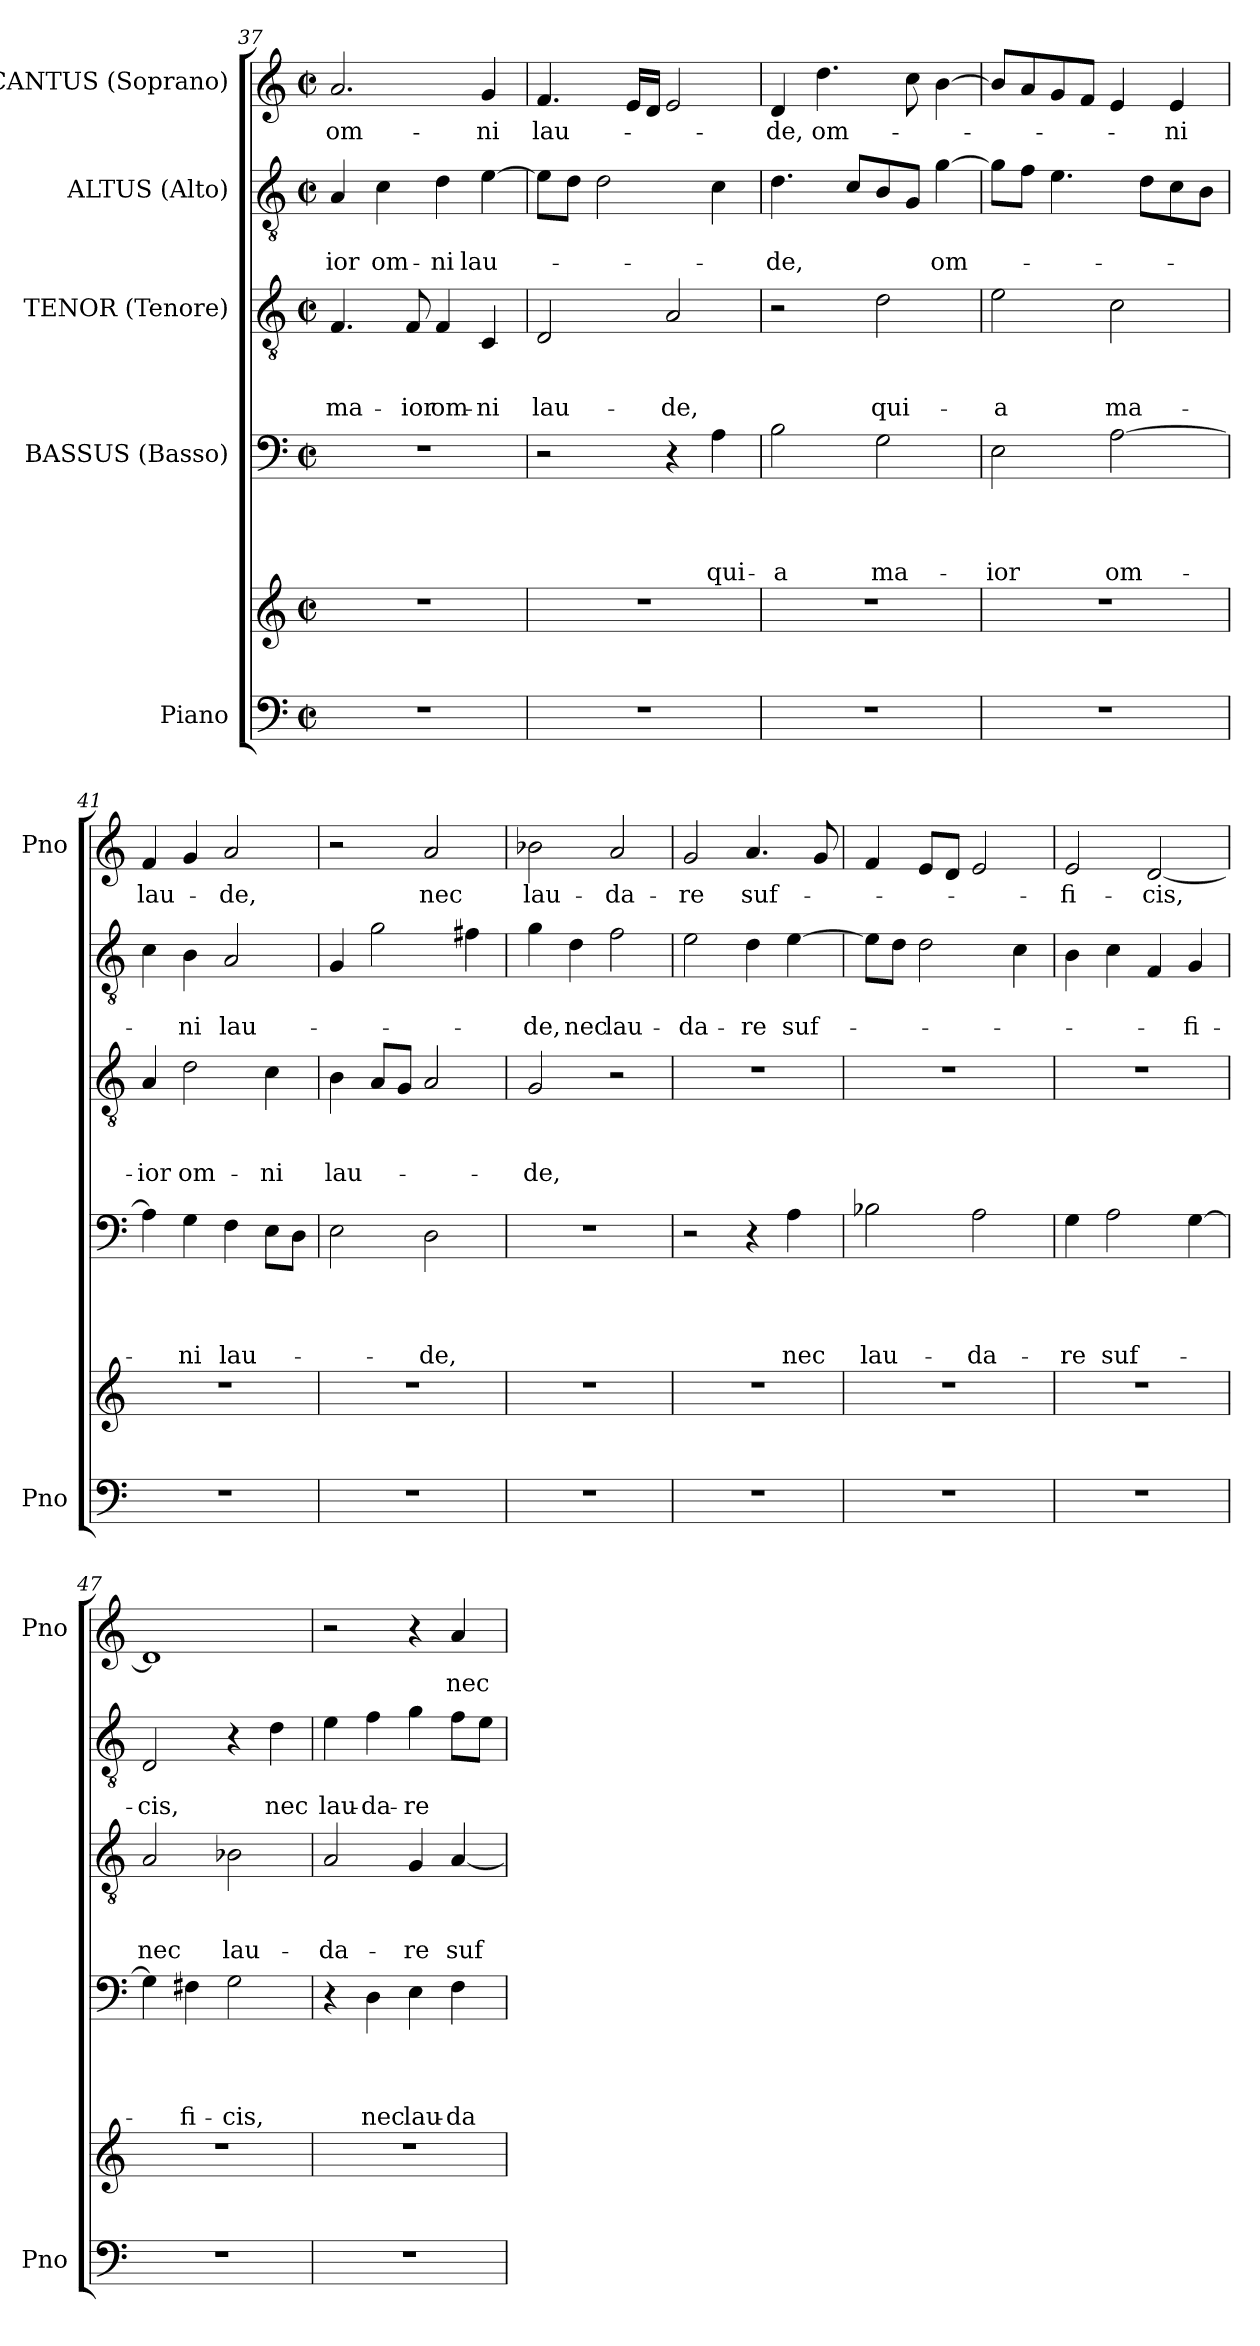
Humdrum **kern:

**kern	**kern	**kern	**text	**text	**text	**text	**kern	**text	**text	**text	**kern	**text	**text	**kern	**text
*part5	*part5	*part4	*part4	*part4	*part4	*part4	*part3	*part3	*part3	*part3	*part2	*part2	*part2	*part1	*part1
*staff6	*staff5	*staff4	*staff4	*staff4	*staff4	*staff4	*staff3	*staff3	*staff3	*staff3	*staff2	*staff2	*staff2	*staff1	*staff1
*I"Piano	*	*I"BASSUS (Basso)	*	*	*	*	*I"TENOR (Tenore)	*	*	*	*I"ALTUS (Alto)	*	*	*I"CANTUS (Soprano)	*
*I'Pno	*	*	*	*	*	*	*	*	*	*	*	*	*	*I'Pno	*
*clefF4	*clefG2	*clefF4	*	*	*	*	*clefGv2	*	*	*	*clefGv2	*	*	*clefG2	*
*k[]	*k[]	*k[]	*	*	*	*	*k[]	*	*	*	*k[]	*	*	*k[]	*
*C:	*C:	*C:	*	*	*	*	*C:	*	*	*	*C:	*	*	*C:	*
*M2/2	*M2/2	*M2/2	*	*	*	*	*M2/2	*	*	*	*M2/2	*	*	*M2/2	*
*met(c|)	*met(c|)	*met(c|)	*	*	*	*	*met(c|)	*	*	*	*met(c|)	*	*	*met(c|)	*
=37	=37	=37	=37	=37	=37	=37	=37	=37	=37	=37	=37	=37	=37	=37	=37
1r	1r	1r	.	.	.	.	4.F/	.	.	ma-	4A/	.	-ior	2.a/	om-
.	.	.	.	.	.	.	.	.	.	.	4c\	.	om-	.	.
.	.	.	.	.	.	.	8F/	.	.	-ior	.	.	.	.	.
.	.	.	.	.	.	.	4F/	.	.	om-	4d\	.	-ni	.	.
.	.	.	.	.	.	.	4C/	.	.	-ni	[4e\	.	lau-	4g/	-ni
=38	=38	=38	=38	=38	=38	=38	=38	=38	=38	=38	=38	=38	=38	=38	=38
1r	1r	2r	.	.	.	.	2D/	.	.	lau-	8e\L]	.	.	4.f/	lau-
.	.	.	.	.	.	.	.	.	.	.	8d\J	.	.	.	.
.	.	.	.	.	.	.	.	.	.	.	2d\	.	.	.	.
.	.	.	.	.	.	.	.	.	.	.	.	.	.	16e/LL	.
.	.	.	.	.	.	.	.	.	.	.	.	.	.	16d/JJ	.
.	.	4r	.	.	.	.	2A/	.	.	-de,	.	.	.	2e/	.
.	.	4A\	.	.	.	qui-	.	.	.	.	4c\	.	.	.	.
=39	=39	=39	=39	=39	=39	=39	=39	=39	=39	=39	=39	=39	=39	=39	=39
1r	1r	2B\	.	.	.	-a	2r	.	.	.	4.d\	.	-de,	4d/	-de,
.	.	.	.	.	.	.	.	.	.	.	.	.	.	4.dd\	om-
.	.	.	.	.	.	.	.	.	.	.	8c/L	.	.	.	.
.	.	2G\	.	.	.	ma-	2d\	.	.	qui-	8B/	.	.	.	.
.	.	.	.	.	.	.	.	.	.	.	8G/J	.	.	8cc\	.
.	.	.	.	.	.	.	.	.	.	.	[4g\	.	om-	[4b\	.
=40	=40	=40	=40	=40	=40	=40	=40	=40	=40	=40	=40	=40	=40	=40	=40
1r	1r	2E\	.	.	.	-ior	2e\	.	.	-a	8g\L]	.	.	8b/L]	.
.	.	.	.	.	.	.	.	.	.	.	8f\J	.	.	8a/	.
.	.	.	.	.	.	.	.	.	.	.	4.e\	.	.	8g/	.
.	.	.	.	.	.	.	.	.	.	.	.	.	.	8f/J	.
.	.	[2A\	.	.	.	om-	2c\	.	.	ma-	.	.	.	4e/	.
.	.	.	.	.	.	.	.	.	.	.	8d\L	.	.	.	.
.	.	.	.	.	.	.	.	.	.	.	8c\	.	.	4e/	-ni
.	.	.	.	.	.	.	.	.	.	.	8B\J	.	.	.	.
!!LO:LB:g=z
=41	=41	=41	=41	=41	=41	=41	=41	=41	=41	=41	=41	=41	=41	=41	=41
1r	1r	4A\]	.	.	.	-­	4A/	.	.	-ior	4c\	.	-­	4f/	lau-
.	.	4G\	.	.	.	ni	2d\	.	.	om-	4B\	.	ni	4g/	.
.	.	4F\	.	.	.	lau-	.	.	.	.	2A/	.	lau-	2a/	-de,
.	.	8E\L	.	.	.	.	4c\	.	.	-ni	.	.	.	.	.
.	.	8D\J	.	.	.	.	.	.	.	.	.	.	.	.	.
=42	=42	=42	=42	=42	=42	=42	=42	=42	=42	=42	=42	=42	=42	=42	=42
1r	1r	2E\	.	.	.	.	4B\	.	.	lau-	4G/	.	.	2r	.
.	.	.	.	.	.	.	8A/L	.	.	.	2g\	.	.	.	.
.	.	.	.	.	.	.	8G/J	.	.	.	.	.	.	.	.
.	.	2D\	.	.	.	-de,	2A/	.	.	.	.	.	.	2a/	nec
.	.	.	.	.	.	.	.	.	.	.	4f#X\	.	.	.	.
=43	=43	=43	=43	=43	=43	=43	=43	=43	=43	=43	=43	=43	=43	=43	=43
1r	1r	1r	.	.	.	.	2G/	.	.	-de,	4g\	.	-de,	2b-X\	lau-
.	.	.	.	.	.	.	.	.	.	.	4d\	.	nec	.	.
.	.	.	.	.	.	.	2r	.	.	.	2f\	.	lau-	2a/	-da-
=44	=44	=44	=44	=44	=44	=44	=44	=44	=44	=44	=44	=44	=44	=44	=44
1r	1r	2r	.	.	.	.	1r	.	.	.	2e\	.	-da-	2g/	-re
.	.	4r	.	.	.	.	.	.	.	.	4d\	.	-re	4.a/	suf-
.	.	4A\	.	.	.	nec	.	.	.	.	[4e\	.	suf-	.	.
.	.	.	.	.	.	.	.	.	.	.	.	.	.	8g/	.
=45	=45	=45	=45	=45	=45	=45	=45	=45	=45	=45	=45	=45	=45	=45	=45
1r	1r	2B-X\	.	.	.	lau-	1r	.	.	.	8e\L]	.	.	4f/	.
.	.	.	.	.	.	.	.	.	.	.	8d\J	.	.	.	.
.	.	.	.	.	.	.	.	.	.	.	2d\	.	.	8e/L	.
.	.	.	.	.	.	.	.	.	.	.	.	.	.	8d/J	.
.	.	2A\	.	.	.	-da-	.	.	.	.	.	.	.	2e/	.
.	.	.	.	.	.	.	.	.	.	.	4c\	.	.	.	.
=46	=46	=46	=46	=46	=46	=46	=46	=46	=46	=46	=46	=46	=46	=46	=46
1r	1r	4G\	.	.	.	-re	1r	.	.	.	4B\	.	.	2e/	-fi-
.	.	2A\	.	.	.	suf-	.	.	.	.	4c\	.	.	.	.
.	.	.	.	.	.	.	.	.	.	.	4F/	.	.	[2d/	-cis,
.	.	[4G\	.	.	.	.	.	.	.	.	4G/	.	-fi-	.	.
!!LO:LB:g=z
=47	=47	=47	=47	=47	=47	=47	=47	=47	=47	=47	=47	=47	=47	=47	=47
1r	1r	4G\]	.	.	.	-­	2A/	.	.	nec	2D/	.	-cis,	1d]	.
.	.	4F#X\	.	.	.	fi-	.	.	.	.	.	.	.	.	.
.	.	2G\	.	.	.	-cis,	2B-X\	.	.	lau-	4r	.	.	.	.
.	.	.	.	.	.	.	.	.	.	.	4d\	.	nec	.	.
=48	=48	=48	=48	=48	=48	=48	=48	=48	=48	=48	=48	=48	=48	=48	=48
1r	1r	4r	.	.	.	.	2A/	.	.	-da-	4e\	.	lau-	2r	.
.	.	4D\	.	.	.	nec	.	.	.	.	4f\	.	-da-	.	.
.	.	4E\	.	.	.	lau-	4G/	.	.	-re	4g\	.	-re	4r	.
.	.	4F\	.	.	.	-da-	[4A/	.	.	suf-	8f\L	.	.	4a/	nec
.	.	.	.	.	.	.	.	.	.	.	8e\J	.	.	.	.
=	=	=	=	=	=	=	=	=	=	=	=	=	=	=	=
*-	*-	*-	*-	*-	*-	*-	*-	*-	*-	*-	*-	*-	*-	*-	*-
